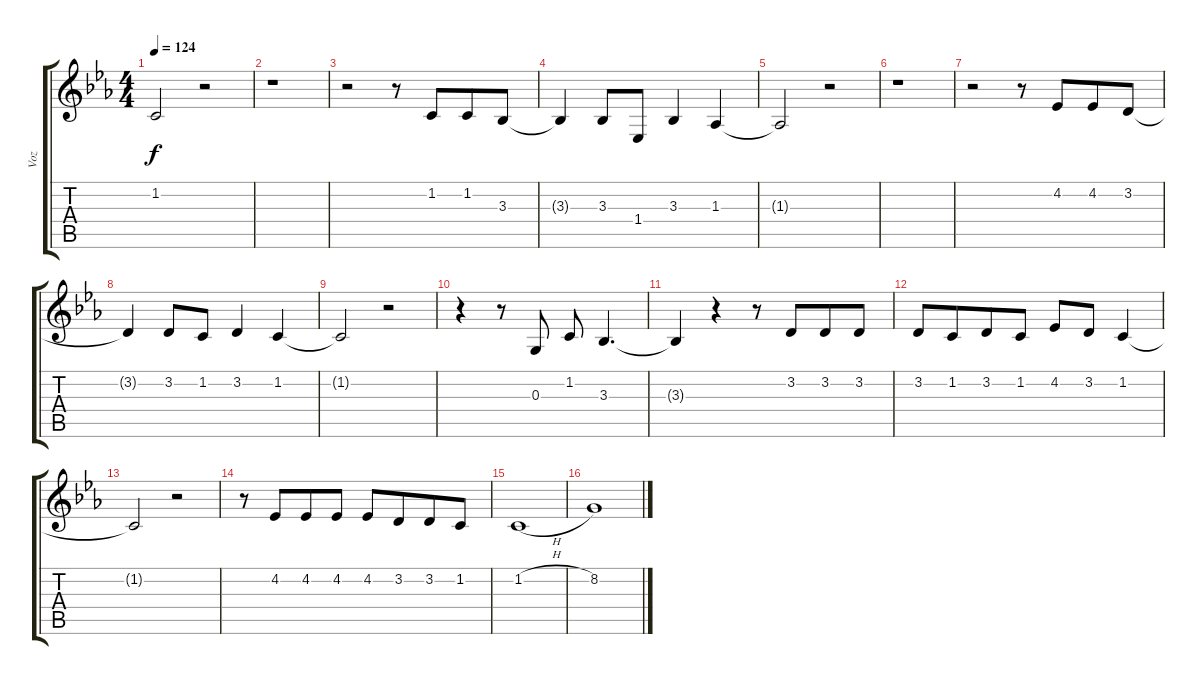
\track ("Voz" "Voz") {instrument altosax}
\staff {score tabs}
\tuning (E4 B3 G3 D3 A2 E2) {hide}
\ts (4 4)
\tempo 124
\clef g2
\ks eb
1.2{t}.2{dy f} r.2 |
r.1 |
r.2 r.8 1.2.8{beam merge} 1.2.8 3.3.8 |
3.3{t}.4 3.3.8 1.4.8 3.3.4 1.3.4 |
1.3{t}.2 r.2 |
r.1 |
r.2 r.8 4.2.8{beam merge} 4.2.8 3.2.8 |
3.2{t}.4 3.2.8 1.2.8 3.2.4 1.2.4 |
1.2{t}.2 r.2 |
r.4 r.8 0.3.8 1.2.8 3.3.4{d} |
3.3{t}.4 r.4 r.8 3.2.8{beam merge} 3.2.8 3.2.8 |
3.2.8 1.2.8{beam merge} 3.2.8 1.2.8 4.2.8 3.2.8 1.2.4 |
1.2{t}.2 r.2 |
r.8 4.2.8{beam merge} 4.2.8 4.2.8 4.2.8 3.2.8{beam merge} 3.2.8 1.2.8 |
1.2{h}.1 |
8.2{h}.1
